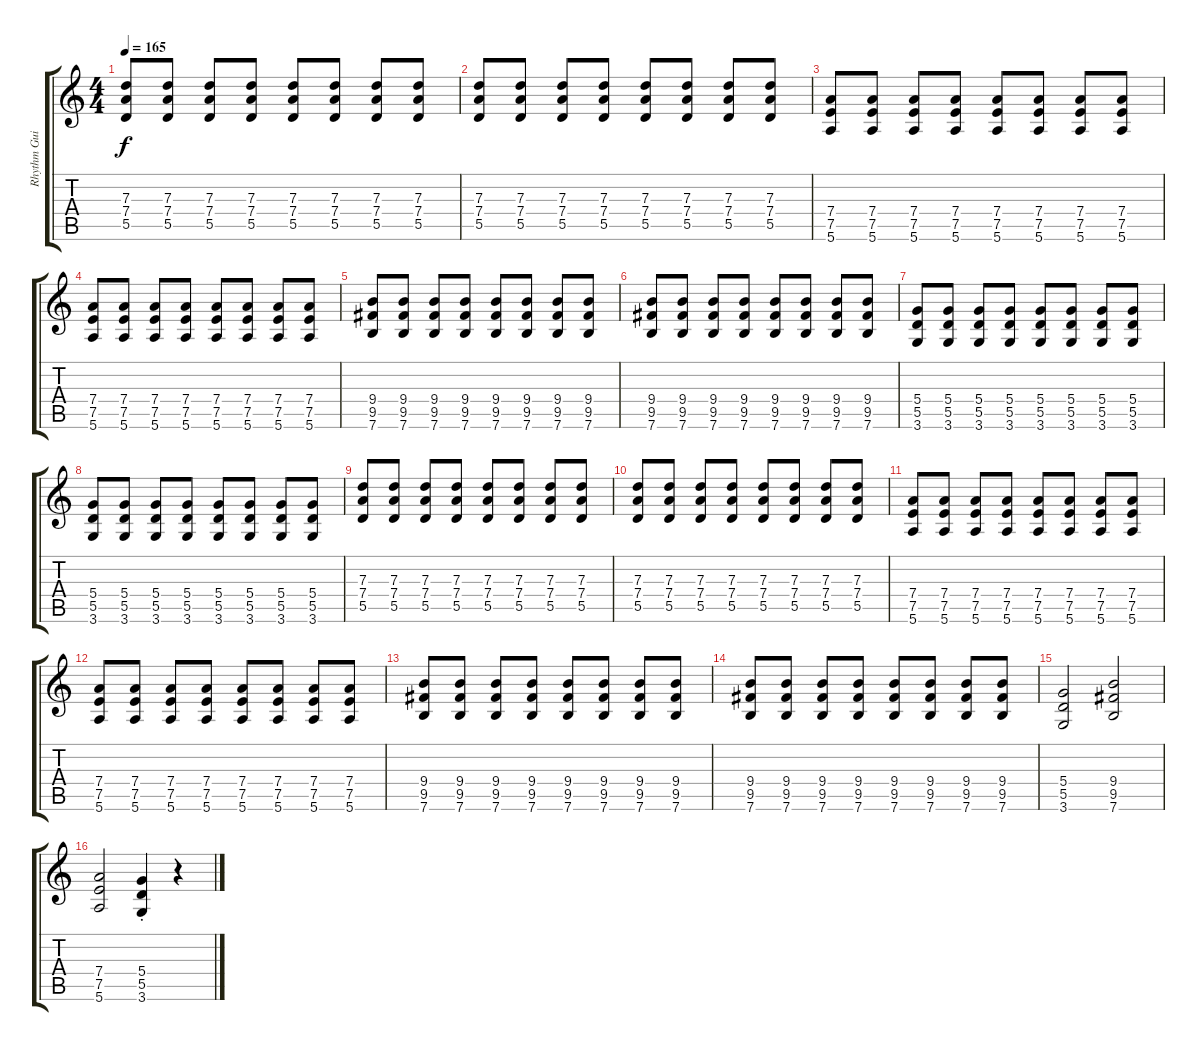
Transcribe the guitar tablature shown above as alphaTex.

\track ("Rhythm Guitar" "Rhythm Gui") {instrument distortionguitar}
\staff {score tabs}
\tuning (E4 B3 G3 D3 A2 E2) {hide}
\ts (4 4)
\tempo 165
\clef g2
\ks c
(7.3 7.4 5.5).8{dy f} (7.3 7.4 5.5).8 (7.3 7.4 5.5).8 (7.3 7.4 5.5).8 (7.3 7.4 5.5).8 (7.3 7.4 5.5).8 (7.3 7.4 5.5).8 (7.3 7.4 5.5).8 |
(7.3 7.4 5.5).8 (7.3 7.4 5.5).8 (7.3 7.4 5.5).8 (7.3 7.4 5.5).8 (7.3 7.4 5.5).8 (7.3 7.4 5.5).8 (7.3 7.4 5.5).8 (7.3 7.4 5.5).8 |
(7.4 7.5 5.6).8 (7.4 7.5 5.6).8 (7.4 7.5 5.6).8 (7.4 7.5 5.6).8 (7.4 7.5 5.6).8 (7.4 7.5 5.6).8 (7.4 7.5 5.6).8 (7.4 7.5 5.6).8 |
(7.4 7.5 5.6).8 (7.4 7.5 5.6).8 (7.4 7.5 5.6).8 (7.4 7.5 5.6).8 (7.4 7.5 5.6).8 (7.4 7.5 5.6).8 (7.4 7.5 5.6).8 (7.4 7.5 5.6).8 |
(9.4 9.5 7.6).8 (9.4 9.5 7.6).8 (9.4 9.5 7.6).8 (9.4 9.5 7.6).8 (9.4 9.5 7.6).8 (9.4 9.5 7.6).8 (9.4 9.5 7.6).8 (9.4 9.5 7.6).8 |
(9.4 9.5 7.6).8 (9.4 9.5 7.6).8 (9.4 9.5 7.6).8 (9.4 9.5 7.6).8 (9.4 9.5 7.6).8 (9.4 9.5 7.6).8 (9.4 9.5 7.6).8 (9.4 9.5 7.6).8 |
(5.4 5.5 3.6).8 (5.4 5.5 3.6).8 (5.4 5.5 3.6).8 (5.4 5.5 3.6).8 (5.4 5.5 3.6).8 (5.4 5.5 3.6).8 (5.4 5.5 3.6).8 (5.4 5.5 3.6).8 |
(5.4 5.5 3.6).8 (5.4 5.5 3.6).8 (5.4 5.5 3.6).8 (5.4 5.5 3.6).8 (5.4 5.5 3.6).8 (5.4 5.5 3.6).8 (5.4 5.5 3.6).8 (5.4 5.5 3.6).8 |
(7.3 7.4 5.5).8 (7.3 7.4 5.5).8 (7.3 7.4 5.5).8 (7.3 7.4 5.5).8 (7.3 7.4 5.5).8 (7.3 7.4 5.5).8 (7.3 7.4 5.5).8 (7.3 7.4 5.5).8 |
(7.3 7.4 5.5).8 (7.3 7.4 5.5).8 (7.3 7.4 5.5).8 (7.3 7.4 5.5).8 (7.3 7.4 5.5).8 (7.3 7.4 5.5).8 (7.3 7.4 5.5).8 (7.3 7.4 5.5).8 |
(7.4 7.5 5.6).8 (7.4 7.5 5.6).8 (7.4 7.5 5.6).8 (7.4 7.5 5.6).8 (7.4 7.5 5.6).8 (7.4 7.5 5.6).8 (7.4 7.5 5.6).8 (7.4 7.5 5.6).8 |
(7.4 7.5 5.6).8 (7.4 7.5 5.6).8 (7.4 7.5 5.6).8 (7.4 7.5 5.6).8 (7.4 7.5 5.6).8 (7.4 7.5 5.6).8 (7.4 7.5 5.6).8 (7.4 7.5 5.6).8 |
(9.4 9.5 7.6).8 (9.4 9.5 7.6).8 (9.4 9.5 7.6).8 (9.4 9.5 7.6).8 (9.4 9.5 7.6).8 (9.4 9.5 7.6).8 (9.4 9.5 7.6).8 (9.4 9.5 7.6).8 |
(9.4 9.5 7.6).8 (9.4 9.5 7.6).8 (9.4 9.5 7.6).8 (9.4 9.5 7.6).8 (9.4 9.5 7.6).8 (9.4 9.5 7.6).8 (9.4 9.5 7.6).8 (9.4 9.5 7.6).8 |
(5.4 5.5 3.6).2 (9.4 9.5 7.6).2 |
(7.4 7.5 5.6).2 (5.4 5.5 3.6{st}).4 r.4
